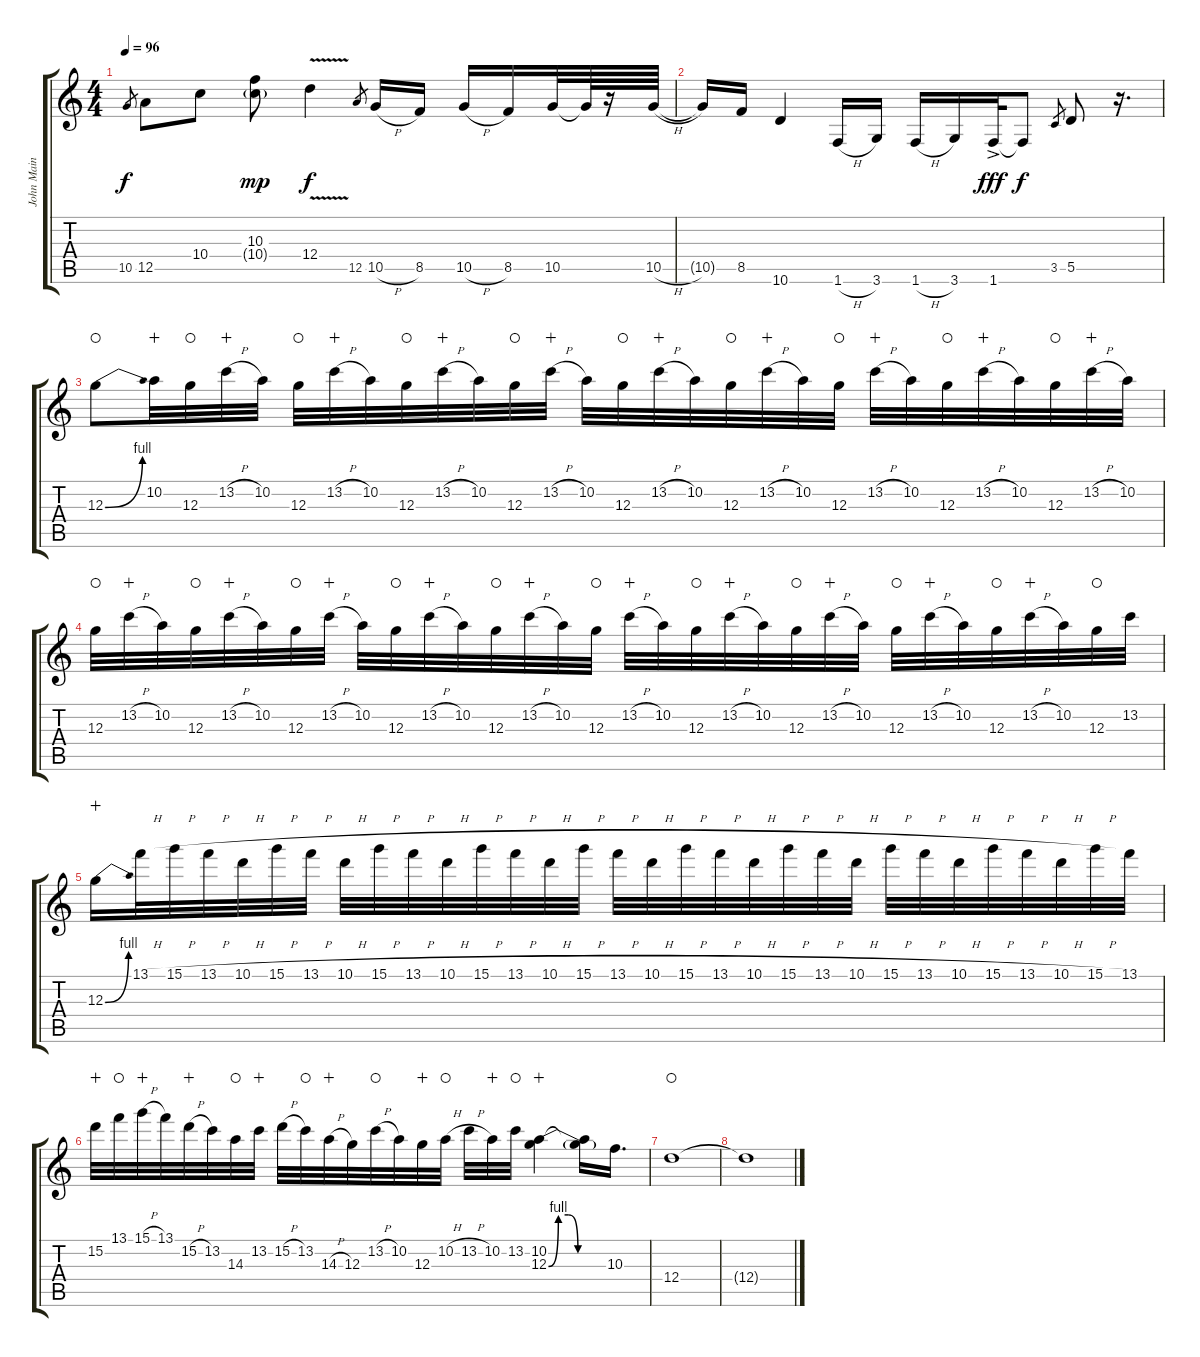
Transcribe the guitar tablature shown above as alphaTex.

\track ("John Main guitar" "John Main ") {instrument electricguitarclean}
\staff {score tabs}
\tuning (E4 B3 G3 D3 A2 E2) {hide}
\ts (4 4)
\tempo 96
\clef g2
\ks c
10.5.8{gr dy f} 12.5.8 10.4.8 (10.3 10.4{g}).8{dy mp} 12.4{v}.4{dy f} 12.5.8{gr} 10.5{h}.16 8.5.16 10.5{h}.16 8.5.16 10.5.32 10.5{t}.64 r.16 10.5{h}.64 |
10.5{t}.16 8.5.16 10.6.4 1.6{h}.16 3.6.16 1.6{h}.16 3.6.16 1.6{ac}.32{dy fff} 1.6{t}.8{dy f} 3.5.8{gr} 5.5.8 r.16{d} |
12.3{be (bend 0 0 60 4)}.8{instrument distortionguitar waho} 10.2.32{wahc} 12.3.32{waho} 13.2{h}.32{wahc} 10.2.32 12.3.32{waho} 13.2{h}.32{wahc} 10.2.32 12.3.32{waho} 13.2{h}.32{wahc} 10.2.32 12.3.32{waho} 13.2{h}.32{wahc} 10.2.32 12.3.32{waho} 13.2{h}.32{wahc} 10.2.32 12.3.32{waho} 13.2{h}.32{wahc} 10.2.32 12.3.32{waho} 13.2{h}.32{wahc} 10.2.32 12.3.32{waho} 13.2{h}.32{wahc} 10.2.32 12.3.32{waho} 13.2{h}.32{wahc} 10.2.32 |
12.3.32{instrument distortionguitar waho} 13.2{h}.32{wahc} 10.2.32 12.3.32{waho} 13.2{h}.32{wahc} 10.2.32 12.3.32{waho} 13.2{h}.32{wahc} 10.2.32 12.3.32{waho} 13.2{h}.32{wahc} 10.2.32 12.3.32{waho} 13.2{h}.32{wahc} 10.2.32 12.3.32{waho} 13.2{h}.32{wahc} 10.2.32 12.3.32{waho} 13.2{h}.32{wahc} 10.2.32 12.3.32{waho} 13.2{h}.32{wahc} 10.2.32 12.3.32{waho} 13.2{h}.32{wahc} 10.2.32 12.3.32{waho} 13.2{h}.32{wahc} 10.2.32 12.3.32{waho} 13.2.32 |
12.3{be (bend 0 0 60 4)}.16{wahc} 13.1{h}.32 15.1{h}.32 13.1{h}.32 10.1{h}.32 15.1{h}.32 13.1{h}.32 10.1{h}.32 15.1{h}.32 13.1{h}.32 10.1{h}.32 15.1{h}.32 13.1{h}.32 10.1{h}.32 15.1{h}.32 13.1{h}.32 10.1{h}.32 15.1{h}.32 13.1{h}.32 10.1{h}.32 15.1{h}.32 13.1{h}.32 10.1{h}.32 15.1{h}.32 13.1{h}.32 10.1{h}.32 15.1{h}.32 13.1{h}.32 10.1{h}.32 15.1{h}.32 13.1.32 |
15.2.32{wahc} 13.1.32{waho} 15.1{h}.32{wahc} 13.1.32 15.2{h}.32{wahc} 13.2.32 14.3.32{waho} 13.2.32{wahc} 15.2{h}.32 13.2.32{waho} 14.3{h}.32{wahc} 12.3.32 13.2{h}.32{waho} 10.2.32 12.3.32{wahc} 10.2{h}.32{waho} 13.2{h}.32 10.2.32{wahc} 13.2.32{waho} (10.2 12.3{be (custom 0 0 10 4 20 4 30 0 60 0)}).4{wahc} (10.2{t} 12.3{t}).16 10.3.16{d} |
12.4.1{waho} |
12.4{t}.1
